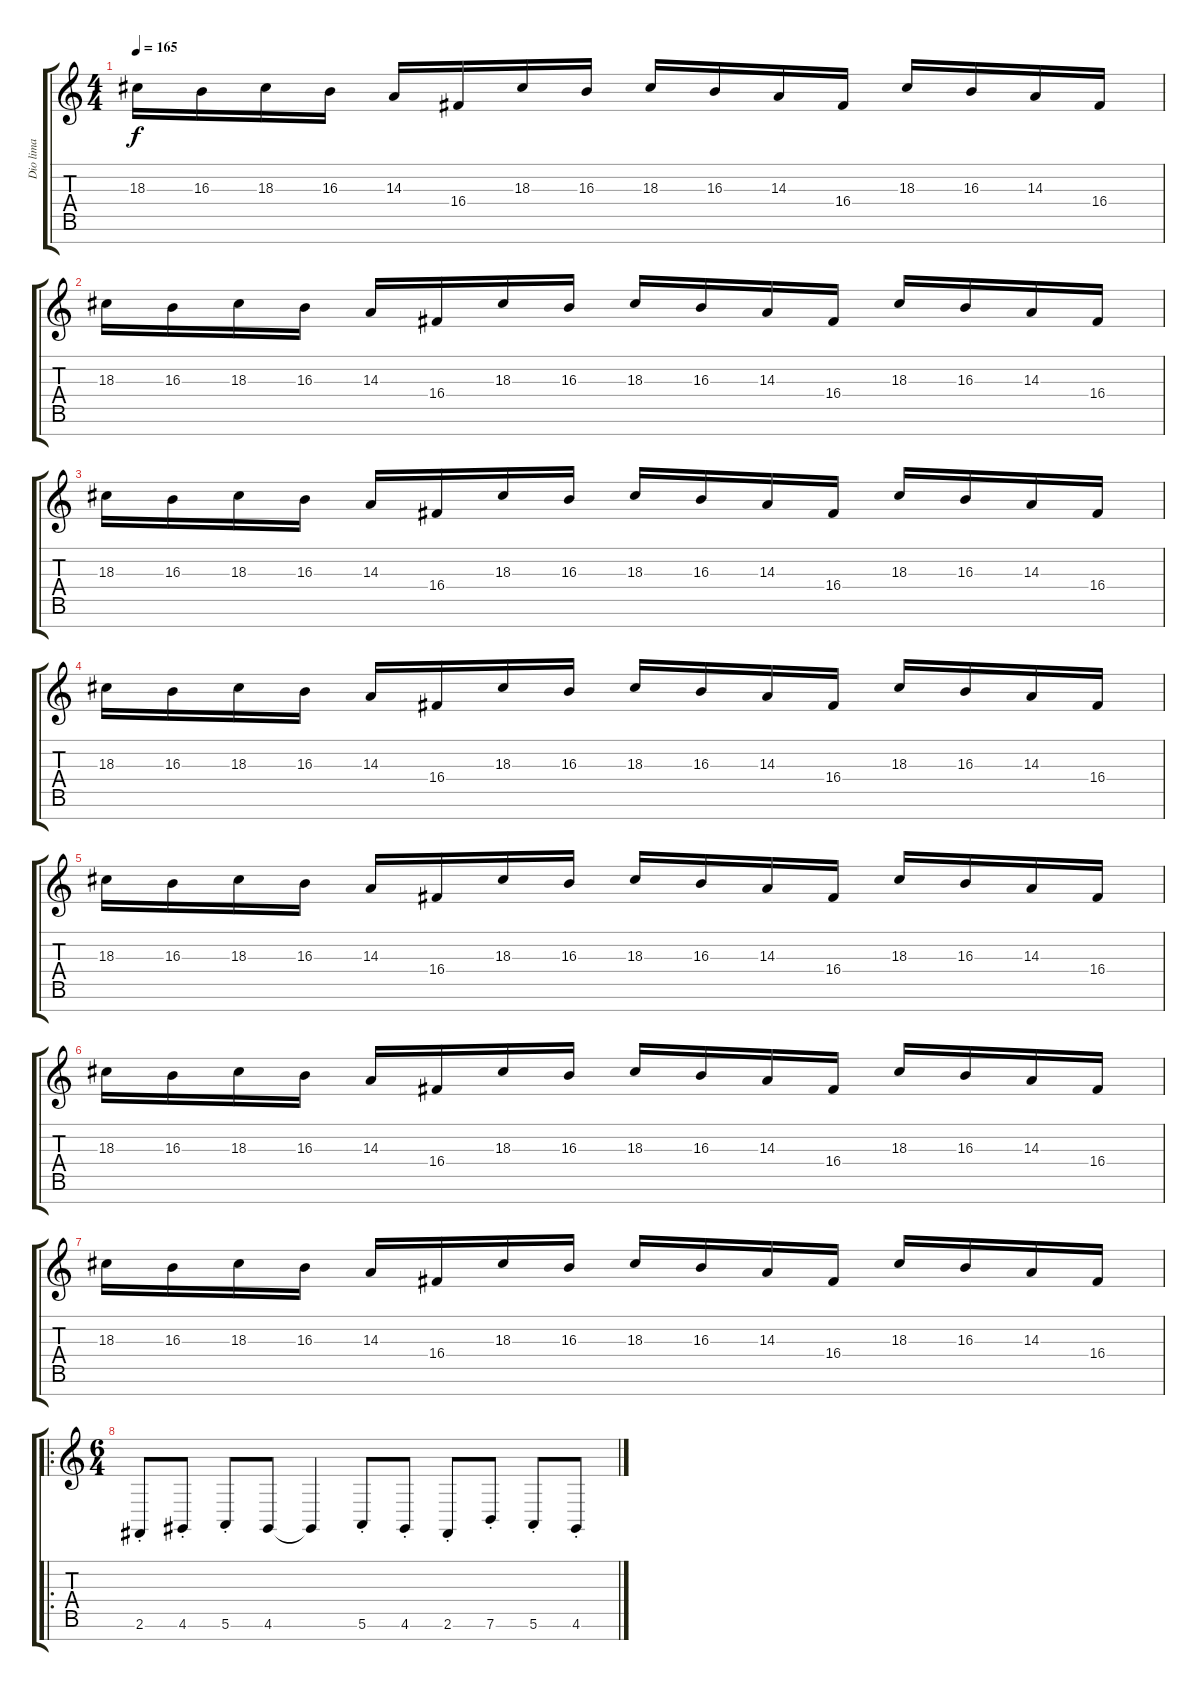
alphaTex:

\track ("Dio lima" "Dio lima") {instrument rockorgan}
\staff {score tabs}
\tuning (E4 B3 G3 D3 A2 E2 B1) {hide}
\ts (4 4)
\tempo 165
\clef g2
\ks c
18.3.16{dy f} 16.3.16 18.3.16 16.3.16 14.3.16 16.4.16 18.3.16 16.3.16 18.3.16 16.3.16 14.3.16 16.4.16 18.3.16 16.3.16 14.3.16 16.4.16 |
18.3.16 16.3.16 18.3.16 16.3.16 14.3.16 16.4.16 18.3.16 16.3.16 18.3.16 16.3.16 14.3.16 16.4.16 18.3.16 16.3.16 14.3.16 16.4.16 |
18.3.16 16.3.16 18.3.16 16.3.16 14.3.16 16.4.16 18.3.16 16.3.16 18.3.16 16.3.16 14.3.16 16.4.16 18.3.16 16.3.16 14.3.16 16.4.16 |
18.3.16 16.3.16 18.3.16 16.3.16 14.3.16 16.4.16 18.3.16 16.3.16 18.3.16 16.3.16 14.3.16 16.4.16 18.3.16 16.3.16 14.3.16 16.4.16 |
18.3.16 16.3.16 18.3.16 16.3.16 14.3.16 16.4.16 18.3.16 16.3.16 18.3.16 16.3.16 14.3.16 16.4.16 18.3.16 16.3.16 14.3.16 16.4.16 |
18.3.16 16.3.16 18.3.16 16.3.16 14.3.16 16.4.16 18.3.16 16.3.16 18.3.16 16.3.16 14.3.16 16.4.16 18.3.16 16.3.16 14.3.16 16.4.16 |
18.3.16 16.3.16 18.3.16 16.3.16 14.3.16 16.4.16 18.3.16 16.3.16 18.3.16 16.3.16 14.3.16 16.4.16 18.3.16 16.3.16 14.3.16 16.4.16 |
\ro
\ts (6 4)
2.6{st}.8{volume 16 instrument stringensemble2} 4.6{st}.8 5.6{st}.8 4.6.8 4.6{t}.4 5.6{st}.8 4.6{st}.8 2.6{st}.8 7.6{st}.8 5.6{st}.8 4.6{st}.8
